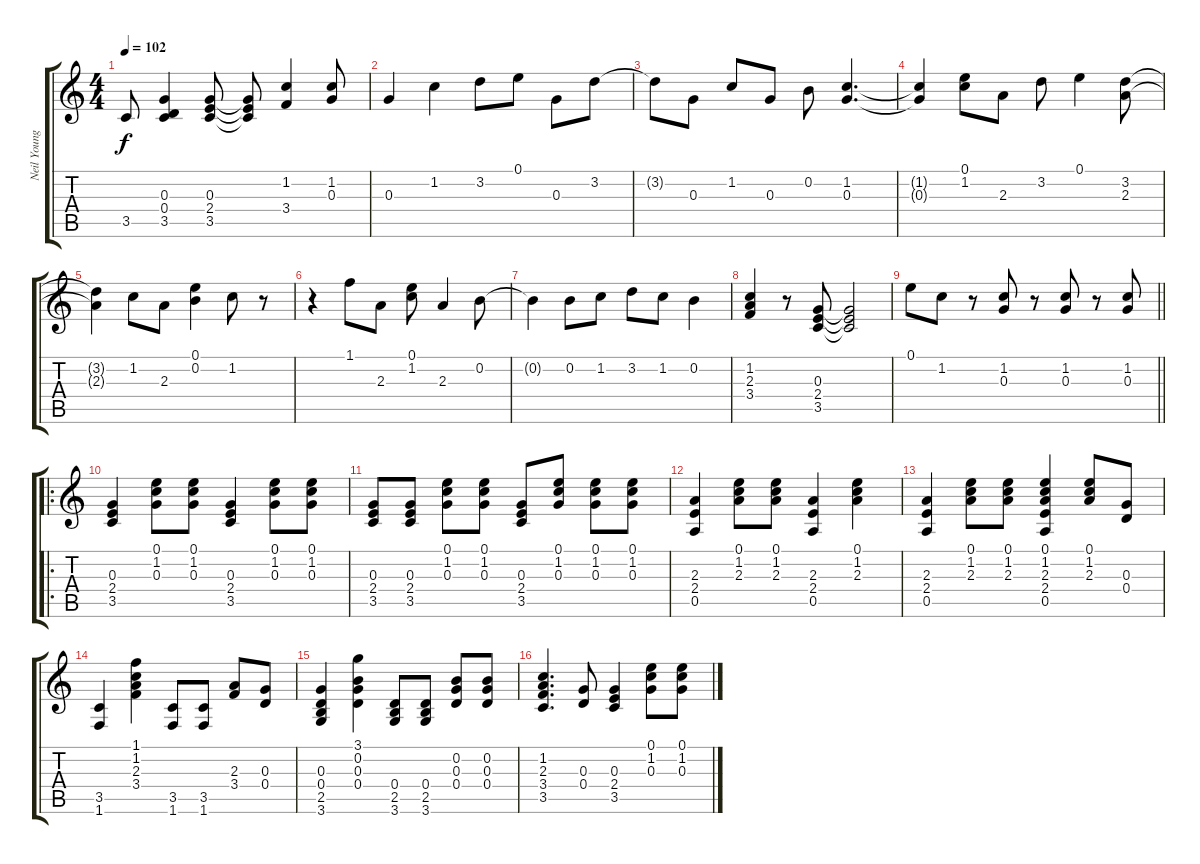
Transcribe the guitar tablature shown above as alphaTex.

\track ("Neil Young - Electric Guitar" "Neil Young") {instrument overdrivenguitar}
\staff {score tabs}
\tuning (E4 B3 G3 D3 A2 E2) {hide}
\ts (4 4)
\tempo 102
\clef g2
\ks c
3.5.8{dy f instrument overdrivenguitar} (0.3 0.4 3.5).4 (0.3 2.4 3.5).8 (0.3{t} 2.4{t} 3.5{t}).8 (1.2 3.4).4 (1.2 0.3).8 |
0.3.4 1.2.4 3.2.8 0.1.8 0.3.8 3.2.8 |
3.2{t}.8 0.3.8 1.2.8 0.3.8 0.2.8 (1.2 0.3).4{d} |
(1.2{t} 0.3{t}).4 (0.1 1.2).8 2.3.8 3.2.8 0.1.4 (3.2 2.3).8 |
(3.2{t} 2.3{t}).4 1.2.8 2.3.8 (0.1 0.2).4 1.2.8 r.8 |
r.4 1.1.8 2.3.8 (0.1 1.2).8 2.3.4 0.2.8 |
0.2{t}.4 0.2.8 1.2.8 3.2.8 1.2.8 0.2.4 |
(1.2 2.3 3.4).4 r.8 (0.3 2.4 3.5).8 (0.3{t} 2.4{t} 3.5{t}).2 |
\barLineRight lightlight
0.1.8 1.2.8 r.8 (1.2 0.3).8 r.8 (1.2 0.3).8 r.8 (1.2 0.3).8 |
\ro
(0.3 2.4 3.5).4 (0.1 1.2 0.3).8 (0.1 1.2 0.3).8 (0.3 2.4 3.5).4 (0.1 1.2 0.3).8 (0.1 1.2 0.3).8 |
(0.3 2.4 3.5).8 (0.3 2.4 3.5).8 (0.1 1.2 0.3).8 (0.1 1.2 0.3).8 (0.3 2.4 3.5).8 (0.1 1.2 0.3).8 (0.1 1.2 0.3).8 (0.1 1.2 0.3).8 |
(2.3 2.4 0.5).4 (0.1 1.2 2.3).8 (0.1 1.2 2.3).8 (2.3 2.4 0.5).4 (0.1 1.2 2.3).4 |
(2.3 2.4 0.5).4 (0.1 1.2 2.3).8 (0.1 1.2 2.3).8 (0.1 1.2 2.3 2.4 0.5).4 (0.1 1.2 2.3).8 (0.3 0.4).8 |
(3.5 1.6).4 (1.1 1.2 2.3 3.4).4 (3.5 1.6).8 (3.5 1.6).8 (2.3 3.4).8 (0.3 0.4).8 |
(0.3 0.4 2.5 3.6).4 (3.1 0.2 0.3 0.4).4 (0.4 2.5 3.6).8 (0.4 2.5 3.6).8 (0.2 0.3 0.4).8 (0.2 0.3 0.4).8 |
(1.2 2.3 3.4 3.5).4{d} (0.3 0.4).8 (0.3 2.4 3.5).4 (0.1 1.2 0.3).8 (0.1 1.2 0.3).8
